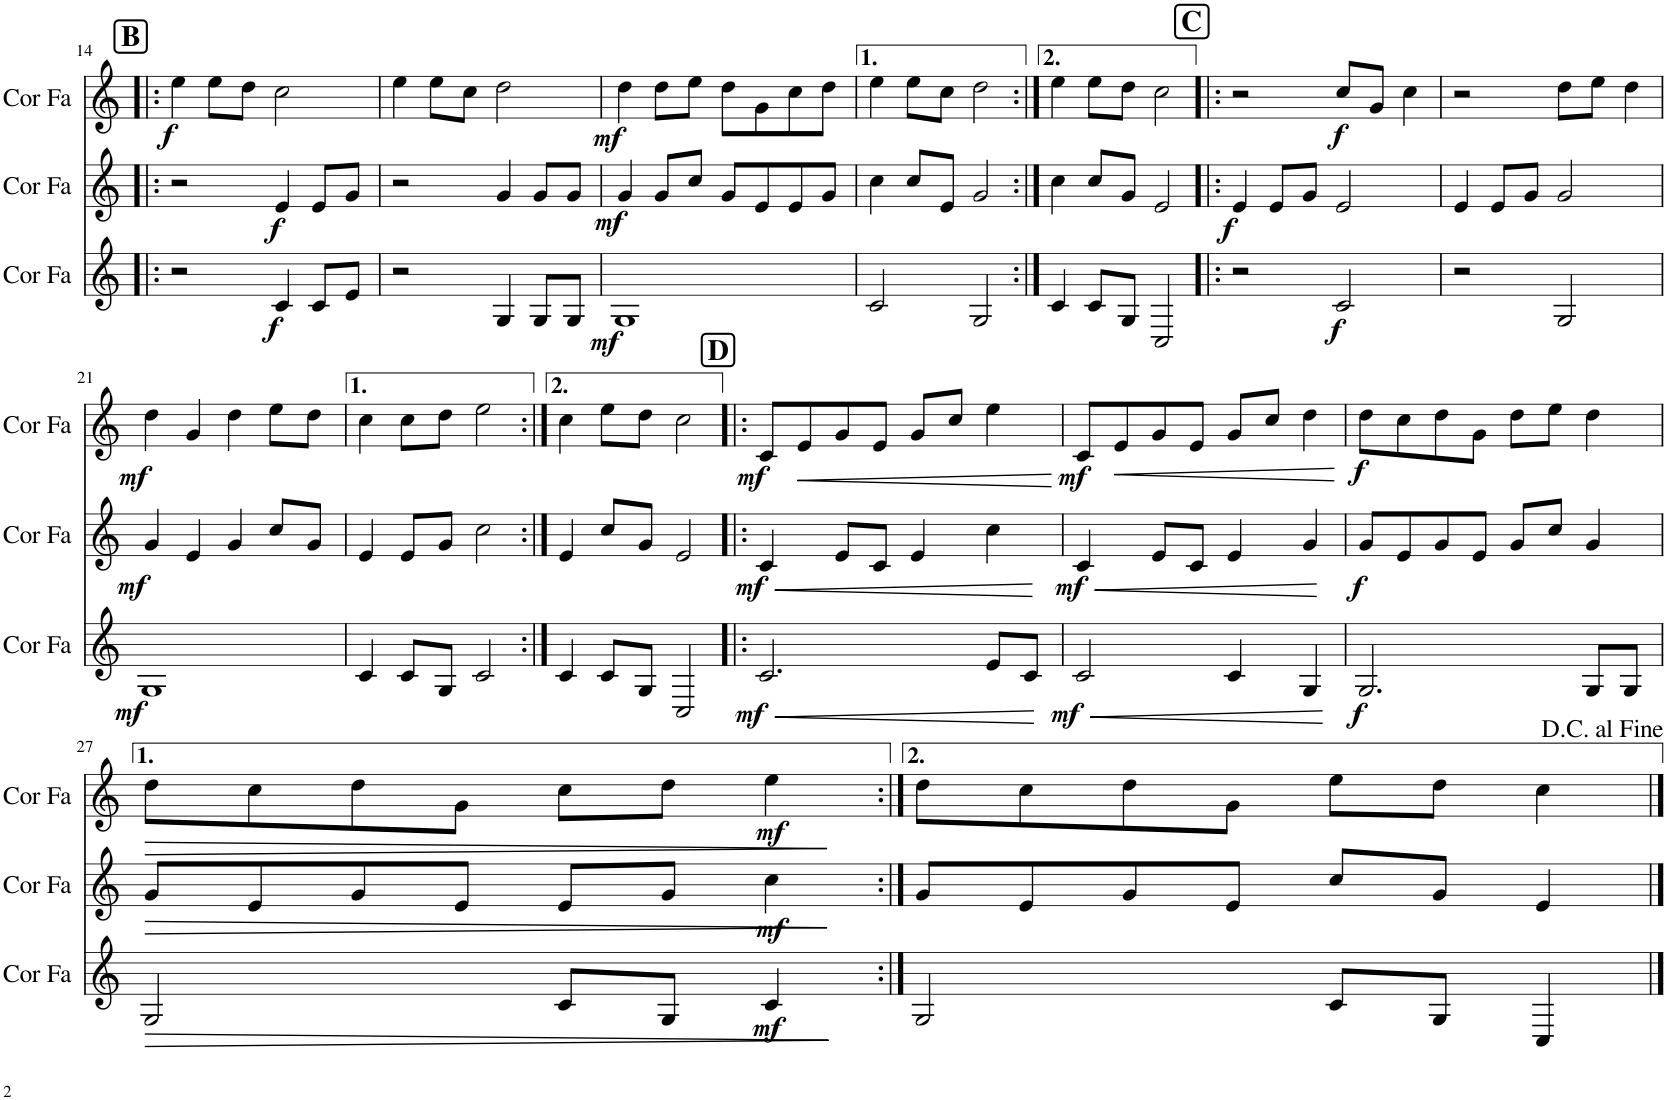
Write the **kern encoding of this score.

**kern	**dynam	**kern	**dynam	**kern	**dynam
*part3	*part3	*part2	*part2	*part1	*part1
*staff3	*staff3	*staff2	*staff2	*staff1	*staff1
*I"Cor en Fa	*	*I"Cor en Fa	*	*I"Cor en Fa	*
*I'Cor Fa	*	*I'Cor Fa	*	*I'Cor Fa	*
!!LO:PB:g=z
*clefG2	*	*clefG2	*	*clefG2	*
*Trd4c7	*	*Trd4c7	*	*Trd4c7	*
*k[]	*	*k[]	*	*k[]	*
*M4/4	*	*M4/4	*	*M4/4	*
!!LO:REH:place=s1:a:B:cj:fs=14:t=B
=14!|:	=14!|:	=14!|:	=14!|:	=14!|:	=14!|:
!	!	!	!	!	!LO:DY:b
2r	.	2r	.	4ee\	f
.	.	.	.	8ee\L	.
.	.	.	.	8dd\J	.
!	!LO:DY:b	!	!LO:DY:b	!	!
4c/	f	4e/	f	2cc\	.
8c/L	.	8e/L	.	.	.
8e/J	.	8g/J	.	.	.
=15	=15	=15	=15	=15	=15
2r	.	2r	.	4ee\	.
.	.	.	.	8ee\L	.
.	.	.	.	8cc\J	.
4G/	.	4g/	.	2dd\	.
8G/L	.	8g/L	.	.	.
8G/J	.	8g/J	.	.	.
=16	=16	=16	=16	=16	=16
!	!LO:DY:b	!	!LO:DY:b	!	!LO:DY:b
1G	mf	4g/	mf	4dd\	mf
.	.	8g/L	.	8dd\L	.
.	.	8cc/J	.	8ee\J	.
.	.	8g/L	.	8dd\L	.
.	.	8e/	.	8g\	.
.	.	8e/	.	8cc\	.
.	.	8g/J	.	8dd\J	.
=17	=17	=17	=17	=17	=17
2c/	.	4cc\	.	4ee\	.
.	.	8cc/L	.	8ee\L	.
.	.	8e/J	.	8cc\J	.
2G/	.	2g/	.	2dd\	.
=18:|!	=18:|!	=18:|!	=18:|!	=18:|!	=18:|!
4c/	.	4cc\	.	4ee\	.
8c/L	.	8cc/L	.	8ee\L	.
8G/J	.	8g/J	.	8dd\J	.
2C/	.	2e/	.	2cc\	.
!!LO:REH:place=s1:a:B:cj:fs=14:t=C
=19!|:	=19!|:	=19!|:	=19!|:	=19!|:	=19!|:
!	!	!	!LO:DY:b	!	!
2r	.	4e/	f	2r	.
.	.	8e/L	.	.	.
.	.	8g/J	.	.	.
!	!LO:DY:b	!	!	!	!LO:DY:b
2c/	f	2e/	.	8cc/L	f
.	.	.	.	8g/J	.
.	.	.	.	4cc\	.
=20	=20	=20	=20	=20	=20
2r	.	4e/	.	2r	.
.	.	8e/L	.	.	.
.	.	8g/J	.	.	.
2G/	.	2g/	.	8dd\L	.
.	.	.	.	8ee\J	.
.	.	.	.	4dd\	.
!!LO:LB:g=z
=21	=21	=21	=21	=21	=21
!	!LO:DY:b	!	!LO:DY:b	!	!LO:DY:b
1G	mf	4g/	mf	4dd\	mf
.	.	4e/	.	4g/	.
.	.	4g/	.	4dd\	.
.	.	8cc/L	.	8ee\L	.
.	.	8g/J	.	8dd\J	.
=22	=22	=22	=22	=22	=22
4c/	.	4e/	.	4cc\	.
8c/L	.	8e/L	.	8cc\L	.
8G/J	.	8g/J	.	8dd\J	.
2c/	.	2cc\	.	2ee\	.
=23:|!	=23:|!	=23:|!	=23:|!	=23:|!	=23:|!
4c/	.	4e/	.	4cc\	.
8c/L	.	8cc/L	.	8ee\L	.
8G/J	.	8g/J	.	8dd\J	.
2C/	.	2e/	.	2cc\	.
!!LO:REH:place=s1:a:B:cj:fs=14:t=D
=24!|:	=24!|:	=24!|:	=24!|:	=24!|:	=24!|:
!	!LO:HP:b	!	!LO:HP:b	!	!
!	!LO:DY:n=1:b	!	!LO:DY:n=1:b	!	!LO:DY:b
2.c/	< mf	4c/	< mf	8c/L	mf
!	!	!	!	!	!LO:HP:b
.	.	.	.	8e/	<
.	.	8e/L	.	8g/	.
.	.	8c/J	.	8e/J	.
.	.	4e/	.	8g/L	.
.	.	.	.	8cc/J	.
8e/L	.	4cc\	.	4ee\	.
8c/J	.	.	.	.	.
.	[	.	[	.	[
=25	=25	=25	=25	=25	=25
!	!LO:HP:b	!	!LO:HP:b	!	!
!	!LO:DY:n=1:b	!	!LO:DY:n=1:b	!	!LO:DY:b
2c/	< mf	4c/	< mf	8c/L	mf
!	!	!	!	!	!LO:HP:b
.	.	.	.	8e/	<
.	.	8e/L	.	8g/	.
.	.	8c/J	.	8e/J	.
4c/	.	4e/	.	8g/L	.
.	.	.	.	8cc/J	.
4G/	.	4g/	.	4dd\	.
.	[	.	[	.	[
=26	=26	=26	=26	=26	=26
!	!LO:DY:b	!	!LO:DY:b	!	!LO:DY:b
2.G/	f	8g/L	f	8dd\L	f
.	.	8e/	.	8cc\	.
.	.	8g/	.	8dd\	.
.	.	8e/J	.	8g\J	.
.	.	8g/L	.	8dd\L	.
.	.	8cc/J	.	8ee\J	.
8G/L	.	4g/	.	4dd\	.
8G/J	.	.	.	.	.
!!LO:LB:g=z
=27	=27	=27	=27	=27	=27
!	!LO:HP:b	!	!LO:HP:b	!	!LO:HP:b
2G/	>	8g/L	>	8dd\L	>
.	.	8e/	.	8cc\	.
.	.	8g/	.	8dd\	.
.	.	8e/J	.	8g\J	.
8c/L	.	8e/L	.	8cc\L	.
8G/J	.	8g/J	.	8dd\J	.
!	!LO:DY:b	!	!LO:DY:b	!	!LO:DY:b
4c/	mf	4cc\	mf	4ee\	mf
.	]	.	]	.	]
=28:|!	=28:|!	=28:|!	=28:|!	=28:|!	=28:|!
2G/	.	8g/L	.	8dd\L	.
.	.	8e/	.	8cc\	.
.	.	8g/	.	8dd\	.
.	.	8e/J	.	8g\J	.
8c/L	.	8cc/L	.	8ee\L	.
8G/J	.	8g/J	.	8dd\J	.
4C/	.	4e/	.	4cc\	.
==	==	==	==	==	==
*-	*-	*-	*-	*-	*-
